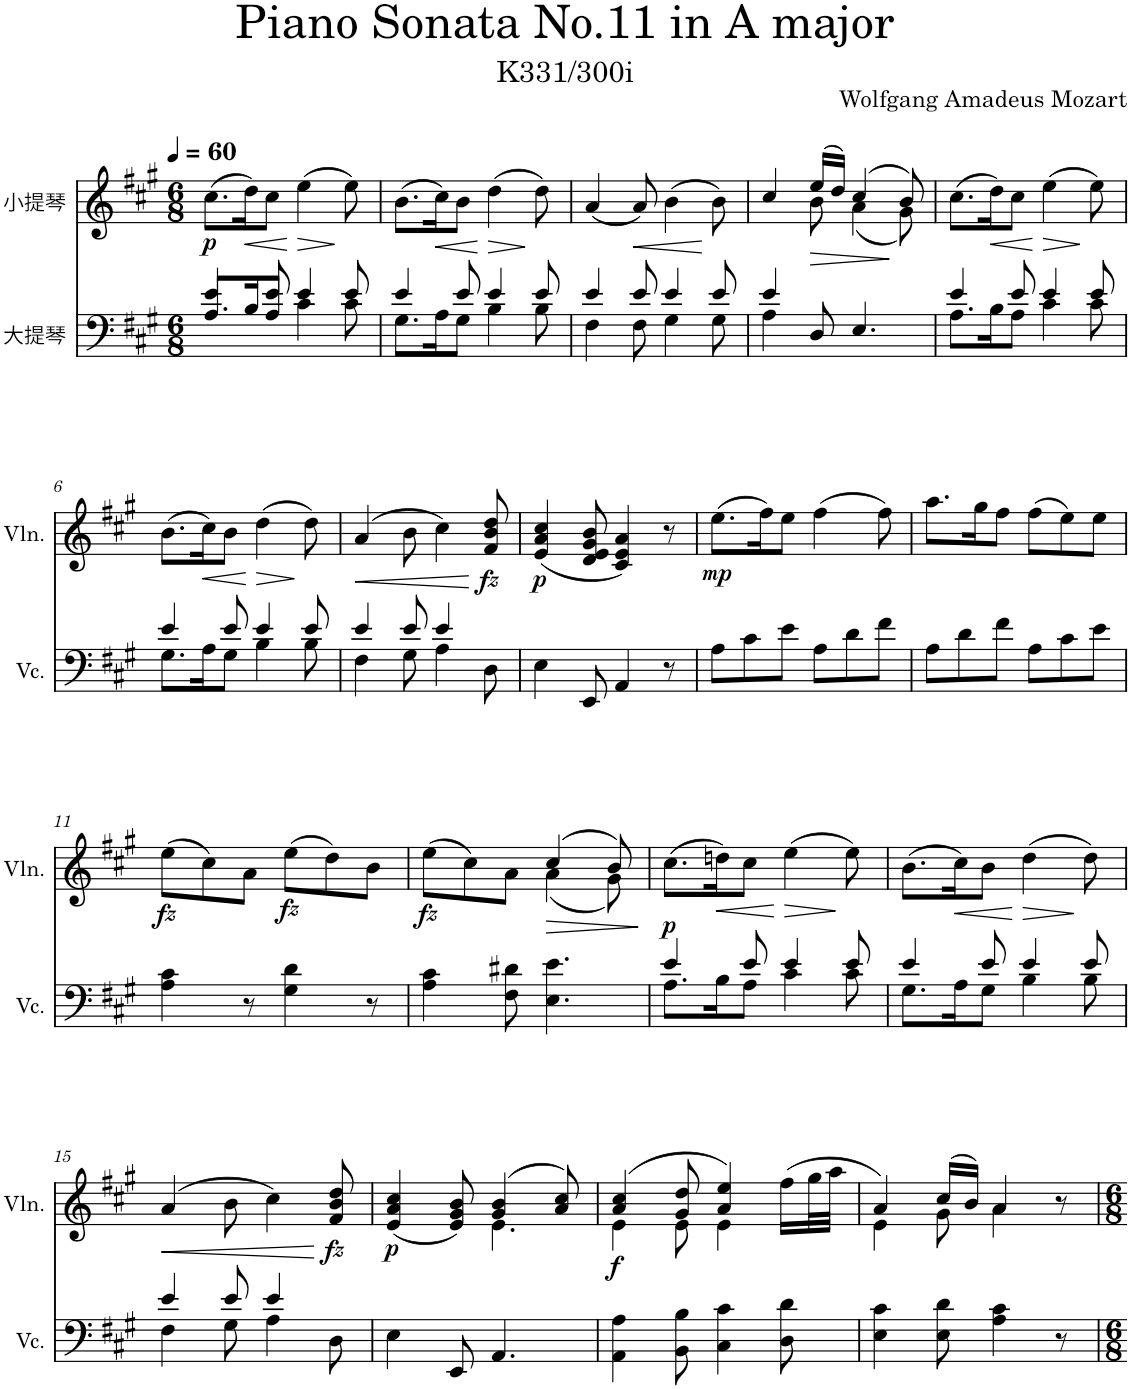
**kern	**kern	**dynam
*part2	*part1	*part1
*staff2	*staff1	*staff1
*I"大提琴	*I"小提琴	*
*clefF4	*clefG2	*
*k[f#c#g#]	*k[f#c#g#]	*
*A:	*A:	*
*M6/8	*M6/8	*
*MM60	*MM60	*
=1	=1	=1
*^	*	*
!	!	!	!LO:DY:b
4e/	8.A/L	(8.cc#\L	p
!	!	!	!LO:HP:b
.	16B/K	16dd\K)	<
8e/	8A/J	8cc#\J	.
!	!	!	!LO:HP:n=1:b
4e/	4c#\	(4ee\	[ >
8e/	8c#\	8ee\)	]
=2	=2	=2	=2
4e/	8.G#\L	(8.b\L	.
!	!	!	!LO:HP:b
.	16A\K	16cc#\K)	<
8e/	8G#\J	8b\J	.
!	!	!	!LO:HP:n=1:b
4e/	4B\	(4dd\	[ >
8e/	8B\	8dd\)	]
=3	=3	=3	=3
4e/	4F#\	(4a/	.
!	!	!	!LO:HP:b
8e/	8F#\	8a/)	<
4e/	4G#\	(4b\	.
8e/	8G#\	8b\)	[
=4	=4	=4	=4
*	*	*^	*
4e/	4A\	4cc#/	4ryy	.
!	!	!	!	!LO:HP:b
8D/	2ryy	(16ee/LL	8b\	>
.	.	16dd/JJ)	.	.
4.E/	.	(4cc#/	(4a\	.
.	.	8b/)	8g#\)	]
*	*	*v	*v	*
=5	=5	=5	=5
4e/	8.A\L	(8.cc#\L	.
!	!	!	!LO:HP:b
.	16B\K	16dd\K)	<
8e/	8A\J	8cc#\J	.
!	!	!	!LO:HP:n=1:b
4e/	4c#\	(4ee\	[ >
8e/	8c#\	8ee\)	]
!!LO:LB:g=z
=6	=6	=6	=6
4e/	8.G#\L	(8.b\L	.
!	!	!	!LO:HP:b
.	16A\K	16cc#\K)	<
8e/	8G#\J	8b\J	.
!	!	!	!LO:HP:n=1:b
4e/	4B\	(4dd\	[ >
8e/	8B\	8dd\)	]
=7	=7	=7	=7
!	!	!	!LO:HP:b
4e/	4F#\	(4a/	<
8e/	8G#\	8b\	.
4e/	4A\	4cc#\)	.
!	!	!	!LO:DY:n=1:b
8ryy	8D\	8f#/ 8b/ 8dd/	[ fz
=8	=8	=8	=8
!	!	!	!LO:DY:b
*v	*v	*	*
4E\	(4e/ 4a/ 4cc#/	p
8EE/	8d/ 8e/ 8g#/ 8b/	.
4AA/	4c#/ 4e/ 4a/)	.
8r	8r	.
=9	=9	=9
!	!	!LO:DY:b
8A\L	(8.ee\L	mp
8c#\	.	.
.	16ff#\K)	.
8e\J	8ee\J	.
8A\L	(4ff#\	.
8d\	.	.
8f#\J	8ff#\)	.
=10	=10	=10
8A\L	8.aa\L	.
8d\	.	.
.	16gg#\K	.
8f#\J	8ff#\J	.
8A\L	(8ff#\L	.
8c#\	8ee\)	.
8e\J	8ee\J	.
!!LO:LB:g=z
=11	=11	=11
!	!	!LO:DY:b
4A\ 4c#\	(8ee\L	fz
.	8cc#\)	.
8r	8a\J	.
!	!	!LO:DY:b
4G#\ 4d\	(8ee\L	fz
.	8dd\)	.
8r	8b\J	.
=12	=12	=12
*	*^	*
!	!	!	!LO:DY:b
4A\ 4c#\	(8ee\L	4.ryy	fz
.	8cc#\)	.	.
8F#\ 8d#X\	8a\J	.	.
!	!	!	!LO:HP:b
4.E\ 4.e\	(4cc#/	(4a\	>
.	8b/)	8g#\)	.
*	*v	*v	*
.	.	]
=13	=13	=13
*^	*	*
!	!	!	!LO:DY:b
4e/	8.A\L	(8.cc#\L	p
!	!	!	!LO:HP:b
.	16B\K	16ddn\K)	<
8e/	8A\J	8cc#\J	.
!	!	!	!LO:HP:n=1:b
4e/	4c#\	(4ee\	[ >
8e/	8c#\	8ee\)	]
=14	=14	=14	=14
4e/	8.G#\L	(8.b\L	.
!	!	!	!LO:HP:b
.	16A\K	16cc#\K)	<
8e/	8G#\J	8b\J	.
!	!	!	!LO:HP:n=1:b
4e/	4B\	(4dd\	[ >
8e/	8B\	8dd\)	]
!!LO:LB:g=z
=15	=15	=15	=15
!	!	!	!LO:HP:b
4e/	4F#\	(4a/	<
8e/	8G#\	8b\	.
4e/	4A\	4cc#\)	.
!	!	!	!LO:DY:n=1:b
8ryy	8D\	8f#/ 8b/ 8dd/	[ fz
=16	=16	=16	=16
*	*	*^	*
!	!	!	!	!LO:DY:b
*v	*v	*	*	*
4E\	(4e/ 4a/ 4cc#/	4.ryy	p
8EE/	8e/ 8g#/ 8b/)	.	.
4.AA/	(4g#/ 4b/	4.e\	.
.	8a/ 8cc#/)	.	.
=17	=17	=17	=17
!	!	!	!LO:DY:b
4AA\ 4A\	(4a/ 4cc#/	4e\	f
8BB\ 8B\	8g#/ 8dd/	8e\	.
4C#\ 4c#\	4a/ 4ee/)	4e\	.
8D\ 8d\	(16ff#\LL	8ryy	.
.	32gg#\L	.	.
.	32aa\JJJ	.	.
=18	=18	=18	=18
4E\ 4c#\	4a/)	4e\	.
8E\ 8d\	(16cc#/LL	8g#\	.
.	16b/JJ)	.	.
4A\ 4c#\	4a/	4a\	.
8r	8r	8ryy	.
*	*v	*v	*
=	=	=
*-	*-	*-
